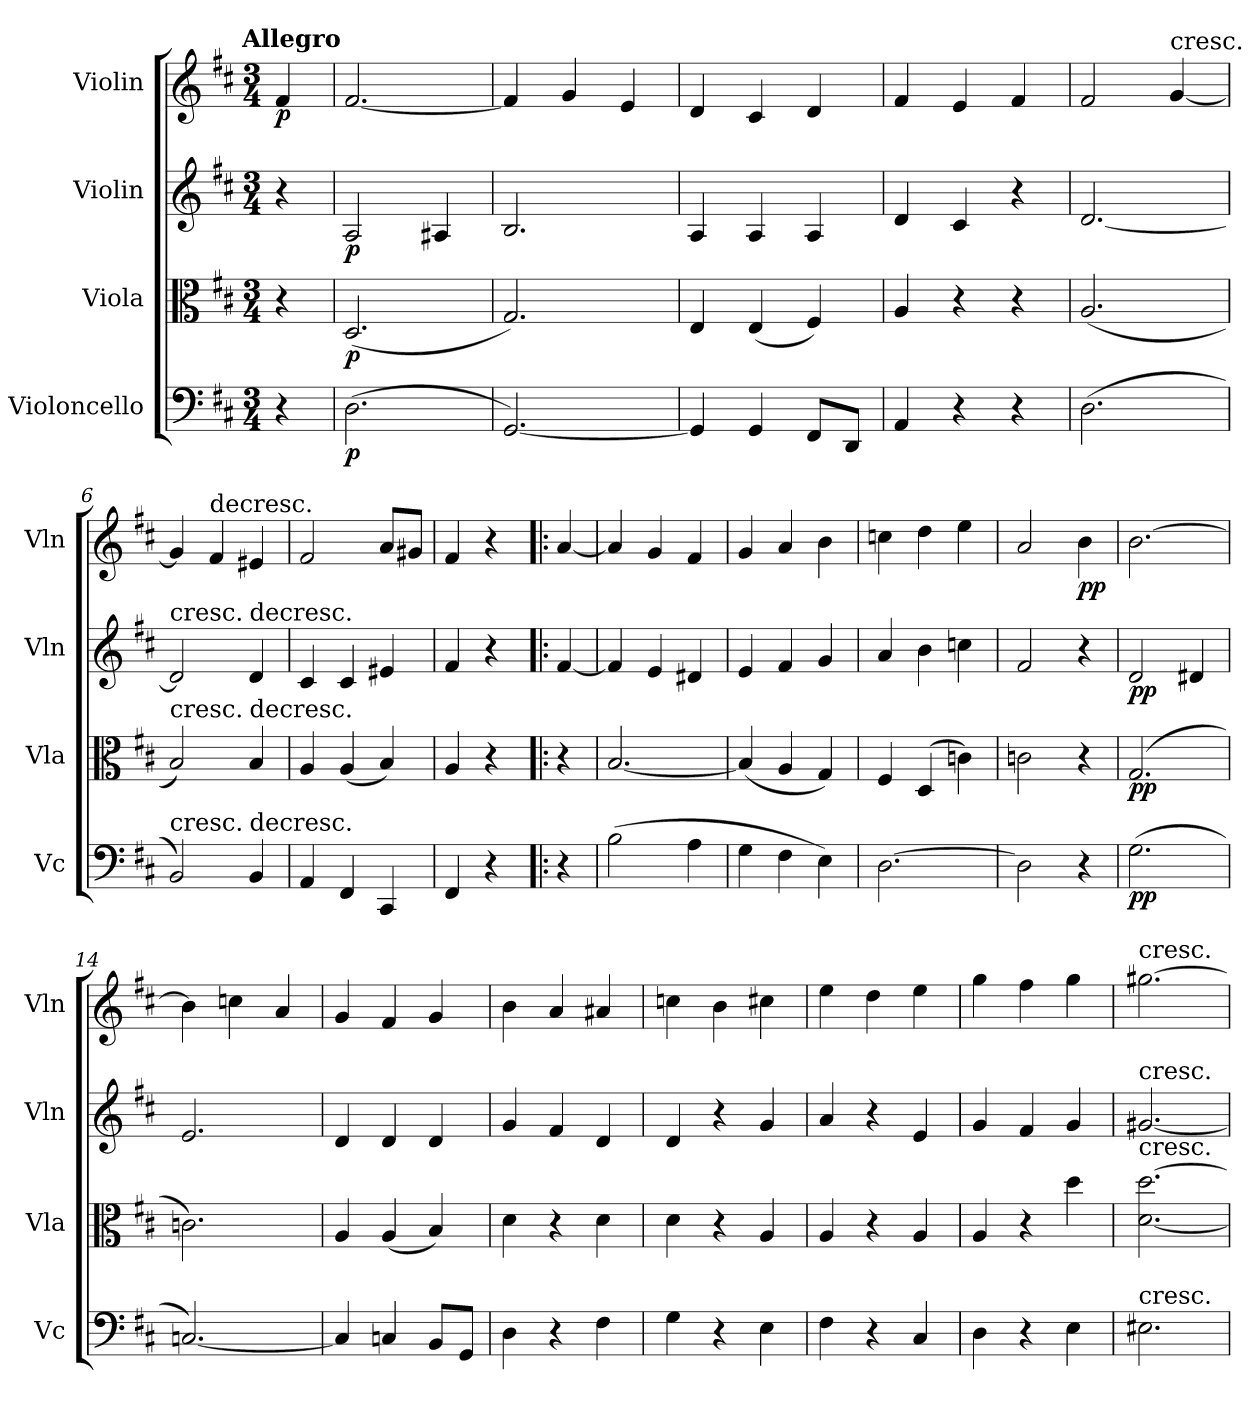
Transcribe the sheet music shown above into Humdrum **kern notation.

**kern	**dynam	**kern	**dynam	**kern	**dynam	**kern	**dynam
*part4	*part4	*part3	*part3	*part2	*part2	*part1	*part1
*staff4	*staff4	*staff3	*staff3	*staff2	*staff2	*staff1	*staff1
*I"Violoncello	*	*I"Viola	*	*I"Violin	*	*I"Violin	*
*I'Vc	*	*I'Vla	*	*I'Vln	*	*I'Vln	*
*clefF4	*	*clefC3	*	*clefG2	*	*clefG2	*
*k[f#c#]	*	*k[f#c#]	*	*k[f#c#]	*	*k[f#c#]	*
!!LO:TX:omd:t=Allegro
*M3/4	*	*M3/4	*	*M3/4	*	*M3/4	*
*MM152	*	*MM152	*	*MM152	*	*MM152	*
=	=	=	=	=	=	=	=
4r	.	4r	.	4r	.	4f#/	p
=1	=1	=1	=1	=1	=1	=1	=1
(2.D\	p	(2.D/	p	2A/	p	[2.f#/	.
.	.	.	.	4A#X/	.	.	.
=2	=2	=2	=2	=2	=2	=2	=2
[2.GG/)	.	2.G/)	.	2.B/	.	4f#/]	.
.	.	.	.	.	.	4g/	.
.	.	.	.	.	.	4e/	.
=3	=3	=3	=3	=3	=3	=3	=3
4GG/]	.	4E/	.	4A/	.	4d/	.
4GG/	.	(4E/	.	4A/	.	4c#/	.
8FF#/L	.	4F#/)	.	4A/	.	4d/	.
8DD/J	.	.	.	.	.	.	.
=4	=4	=4	=4	=4	=4	=4	=4
4AA/	.	4A/	.	4d/	.	4f#/	.
4r	.	4r	.	4c#/	.	4e/	.
4r	.	4r	.	4r	.	4f#/	.
=5	=5	=5	=5	=5	=5	=5	=5
(2.D\	.	(2.A/	.	[2.d/	.	2f#/	.
!	!	!	!	!	!	!LO:TX:t=cresc.	!
.	.	.	.	.	.	[4g/	.
=6	=6	=6	=6	=6	=6	=6	=6
!	!	!	!	!LO:TX:t=cresc.	!	!	!
!	!	!LO:TX:t=cresc.	!	!	!	!	!
!LO:TX:t=cresc.	!	!	!	!	!	!	!
2BB/)	.	2B/)	.	2d/]	.	4g/]	.
!	!	!	!	!	!	!LO:TX:t=decresc.	!
.	.	.	.	.	.	4f#/	.
!	!	!	!	!LO:TX:t=decresc.	!	!	!
!	!	!LO:TX:t=decresc.	!	!	!	!	!
!LO:TX:t=decresc.	!	!	!	!	!	!	!
4BB/	.	4B/	.	4d/	.	4e#X/	.
=7	=7	=7	=7	=7	=7	=7	=7
4AA/	.	4A/	.	4c#/	.	2f#/	.
4FF#/	.	(4A/	.	4c#/	.	.	.
4CC#/	.	4B/)	.	4e#X/	.	8a/L	.
.	.	.	.	.	.	8g#X/J	.
=8	=8	=8	=8	=8	=8	=8	=8
4FF#/	.	4A/	.	4f#/	.	4f#/	.
4r	.	4r	.	4r	.	4r	.
=!|:	=!|:	=!|:	=!|:	=!|:	=!|:	=!|:	=!|:
4r	.	4r	.	[4f#/	.	[4a/	.
=9	=9	=9	=9	=9	=9	=9	=9
(2B\	.	[2.B/	.	4f#/]	.	4a/]	.
.	.	.	.	4e/	.	4g/	.
4A\	.	.	.	4d#X/	.	4f#/	.
=10	=10	=10	=10	=10	=10	=10	=10
4G\	.	(4B/]	.	4e/	.	4g/	.
4F#\	.	4A/	.	4f#/	.	4a/	.
4E\)	.	4G/)	.	4g/	.	4b\	.
=11	=11	=11	=11	=11	=11	=11	=11
[2.D\	.	4F#/	.	4a/	.	4ccn\	.
.	.	(4D/	.	4b\	.	4dd\	.
.	.	4cn\)	.	4ccn\	.	4ee\	.
=12	=12	=12	=12	=12	=12	=12	=12
2D\]	.	2cn\	.	2f#/	.	2a/	.
4r	.	4r	.	4r	.	4b\	pp
=13	=13	=13	=13	=13	=13	=13	=13
(2.G\	pp	(2.G/	pp	2d/	pp	[2.b\	.
.	.	.	.	4d#X/	.	.	.
=14	=14	=14	=14	=14	=14	=14	=14
[2.Cn/)	.	2.cn\)	.	2.e/	.	4b\]	.
.	.	.	.	.	.	4ccn\	.
.	.	.	.	.	.	4a/	.
=15	=15	=15	=15	=15	=15	=15	=15
4C/]	.	4A/	.	4d/	.	4g/	.
4Cn/	.	(4A/	.	4d/	.	4f#/	.
8BB/L	.	4B/)	.	4d/	.	4g/	.
8GG/J	.	.	.	.	.	.	.
=16	=16	=16	=16	=16	=16	=16	=16
4D\	.	4d\	.	4g/	.	4b\	.
4r	.	4r	.	4f#/	.	4a/	.
4F#\	.	4d\	.	4d/	.	4a#X/	.
=17	=17	=17	=17	=17	=17	=17	=17
4G\	.	4d\	.	4d/	.	4ccn\	.
4r	.	4r	.	4r	.	4b\	.
4E\	.	4A/	.	4g/	.	4cc#X\	.
=18	=18	=18	=18	=18	=18	=18	=18
4F#\	.	4A/	.	4a/	.	4ee\	.
4r	.	4r	.	4r	.	4dd\	.
4C#/	.	4A/	.	4e/	.	4ee\	.
=19	=19	=19	=19	=19	=19	=19	=19
4D\	.	4A/	.	4g/	.	4gg\	.
4r	.	4r	.	4f#/	.	4ff#\	.
4E\	.	4dd\	.	4g/	.	4gg\	.
=20	=20	=20	=20	=20	=20	=20	=20
!	!	!	!	!	!	!LO:TX:t=cresc.	!
!	!	!	!	!LO:TX:t=cresc.	!	!	!
!	!	!LO:TX:t=cresc.	!	!	!	!	!
!LO:TX:t=cresc.	!	!	!	!	!	!	!
2.E#X\	.	[2.d\ [2.dd\	.	[2.g#X/	.	[2.gg#X\	.
=	=	=	=	=	=	=	=
*-	*-	*-	*-	*-	*-	*-	*-
